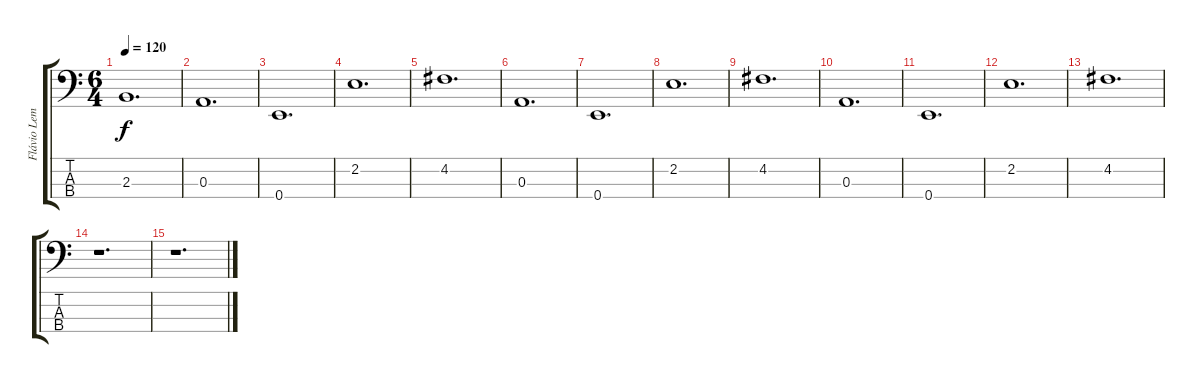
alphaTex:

\track ("Flávio Lemos" "Flávio Lem") {instrument electricbassfinger}
\staff {score tabs}
\tuning (G2 D2 A1 E1) {hide}
\ts (6 4)
\tempo 120
\clef f4
\ks c
2.3.1{d dy f} |
0.3.1{d} |
0.4.1{d} |
2.2.1{d} |
4.2.1{d} |
0.3.1{d} |
0.4.1{d} |
2.2.1{d} |
4.2.1{d} |
0.3.1{d} |
0.4.1{d} |
2.2.1{d} |
4.2.1{d} |
r.1{d} |
r.1{d}
